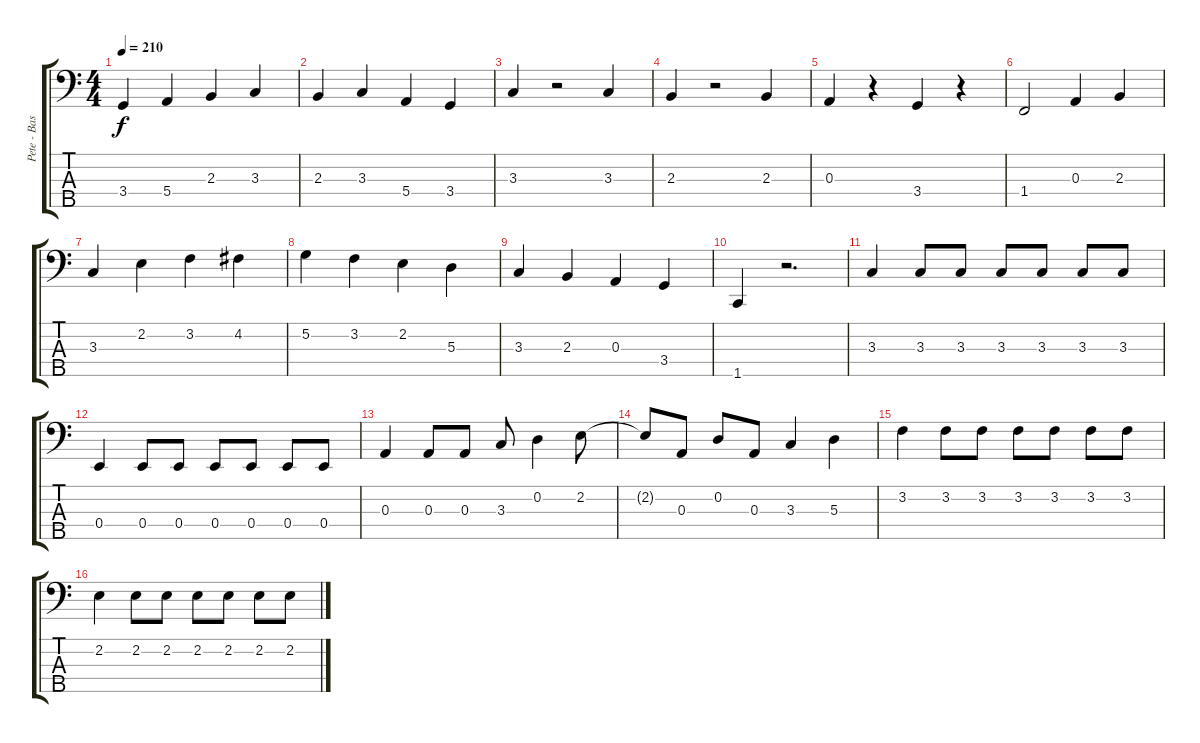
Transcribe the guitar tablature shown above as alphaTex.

\track ("Pete - Bass" "Pete - Bas") {instrument electricbassfinger}
\staff {score tabs}
\tuning (G2 D2 A1 E1 B0) {hide}
\ts (4 4)
\tempo 210
\clef f4
\ks c
3.4.4{dy f} 5.4.4 2.3.4 3.3.4 |
2.3.4 3.3.4 5.4.4 3.4.4 |
3.3.4 r.2 3.3.4 |
2.3.4 r.2 2.3.4 |
0.3.4 r.4 3.4.4 r.4 |
1.4.2 0.3.4 2.3.4 |
3.3.4 2.2.4 3.2.4 4.2.4 |
5.2.4 3.2.4 2.2.4 5.3.4 |
3.3.4 2.3.4 0.3.4 3.4.4 |
1.5.4 r.2{d} |
3.3.4 3.3.8 3.3.8 3.3.8 3.3.8 3.3.8 3.3.8 |
0.4.4 0.4.8 0.4.8 0.4.8 0.4.8 0.4.8 0.4.8 |
0.3.4 0.3.8 0.3.8 3.3.8 0.2.4 2.2.8 |
2.2{t}.8 0.3.8 0.2.8 0.3.8 3.3.4 5.3.4 |
3.2.4 3.2.8 3.2.8 3.2.8 3.2.8 3.2.8 3.2.8 |
2.2.4 2.2.8 2.2.8 2.2.8 2.2.8 2.2.8 2.2.8
